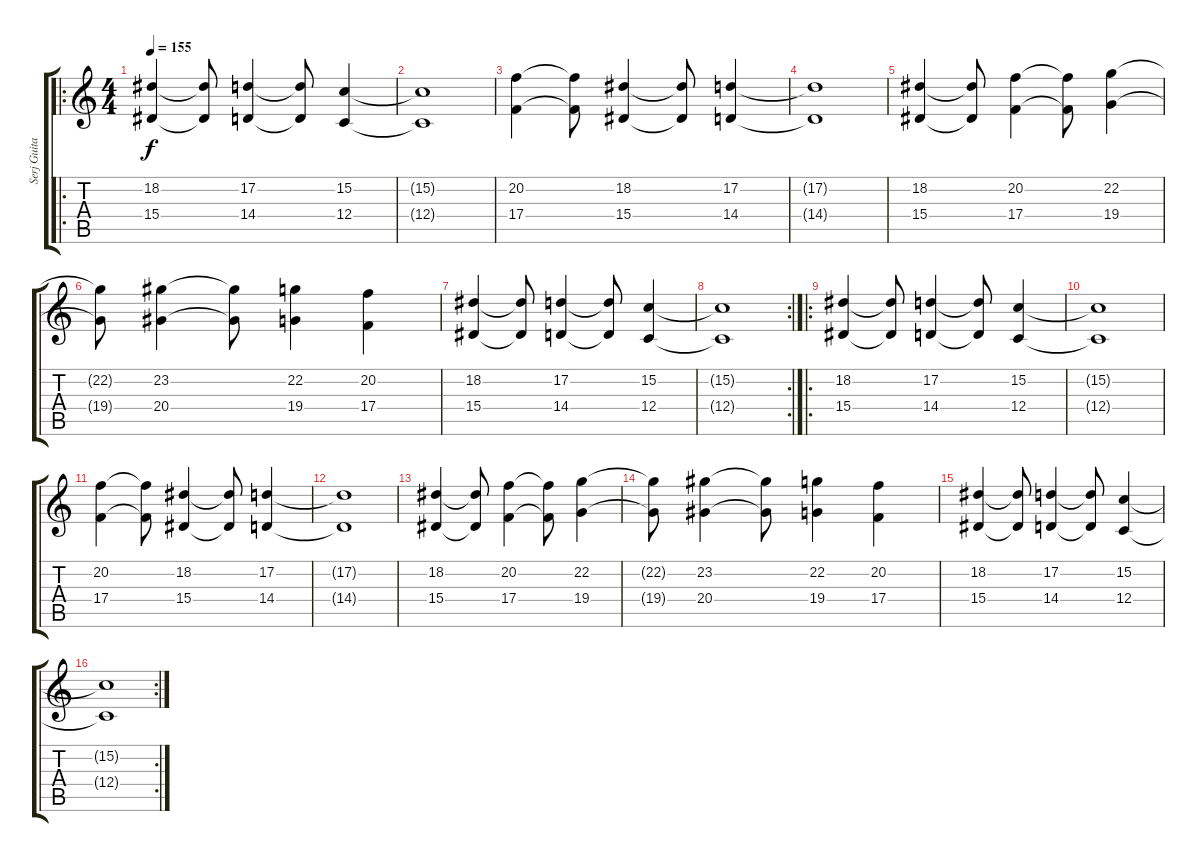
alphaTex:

\track ("Serj Guitar" "Serj Guita") {instrument rockorgan}
\staff {score tabs}
\tuning (D4 A3 F3 C3 G2 C2) {hide}
\ro
\ts (4 4)
\tempo 155
\clef g2
\ks c
(18.2 15.4).4{dy f volume 13} (18.2{t} 15.4{t}).8 (17.2 14.4).4 (17.2{t} 14.4{t}).8 (15.2 12.4).4 |
(15.2{t} 12.4{t}).1 |
(20.2 17.4).4 (20.2{t} 17.4{t}).8 (18.2 15.4).4 (18.2{t} 15.4{t}).8 (17.2 14.4).4 |
(17.2{t} 14.4{t}).1 |
(18.2 15.4).4 (18.2{t} 15.4{t}).8 (20.2 17.4).4 (20.2{t} 17.4{t}).8 (22.2 19.4).4 |
(22.2{t} 19.4{t}).8 (23.2 20.4).4 (23.2{t} 20.4{t}).8 (22.2 19.4).4 (20.2 17.4).4 |
(18.2 15.4).4 (18.2{t} 15.4{t}).8 (17.2 14.4).4 (17.2{t} 14.4{t}).8 (15.2 12.4).4 |
\rc 2
(15.2{t} 12.4{t}).1 |
\ro
(18.2 15.4).4{volume 13} (18.2{t} 15.4{t}).8 (17.2 14.4).4 (17.2{t} 14.4{t}).8 (15.2 12.4).4 |
(15.2{t} 12.4{t}).1 |
(20.2 17.4).4 (20.2{t} 17.4{t}).8 (18.2 15.4).4 (18.2{t} 15.4{t}).8 (17.2 14.4).4 |
(17.2{t} 14.4{t}).1 |
(18.2 15.4).4 (18.2{t} 15.4{t}).8 (20.2 17.4).4 (20.2{t} 17.4{t}).8 (22.2 19.4).4 |
(22.2{t} 19.4{t}).8 (23.2 20.4).4 (23.2{t} 20.4{t}).8 (22.2 19.4).4 (20.2 17.4).4 |
(18.2 15.4).4 (18.2{t} 15.4{t}).8 (17.2 14.4).4 (17.2{t} 14.4{t}).8 (15.2 12.4).4 |
\rc 2
(15.2{t} 12.4{t}).1
